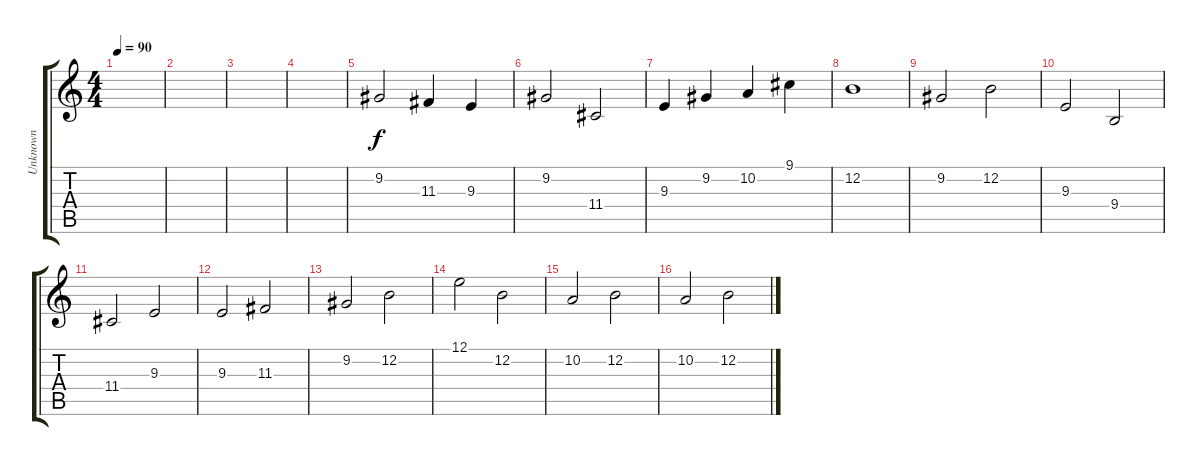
\track ("Unknown" "Unknown") {instrument pad2warm}
\staff {score tabs}
\tuning (E4 B3 G3 D3 A2 E2) {hide}
\ts (4 4)
\tempo 90
\clef g2
\ks c
|
|
|
|
9.2.2 11.3.4 9.3.4 |
9.2.2 11.4.2 |
9.3.4 9.2.4 10.2.4 9.1.4 |
12.2.1 |
9.2.2 12.2.2 |
9.3.2 9.4.2 |
11.4.2 9.3.2 |
9.3.2 11.3.2 |
9.2.2 12.2.2 |
12.1.2 12.2.2 |
10.2.2 12.2.2 |
10.2.2 12.2.2
